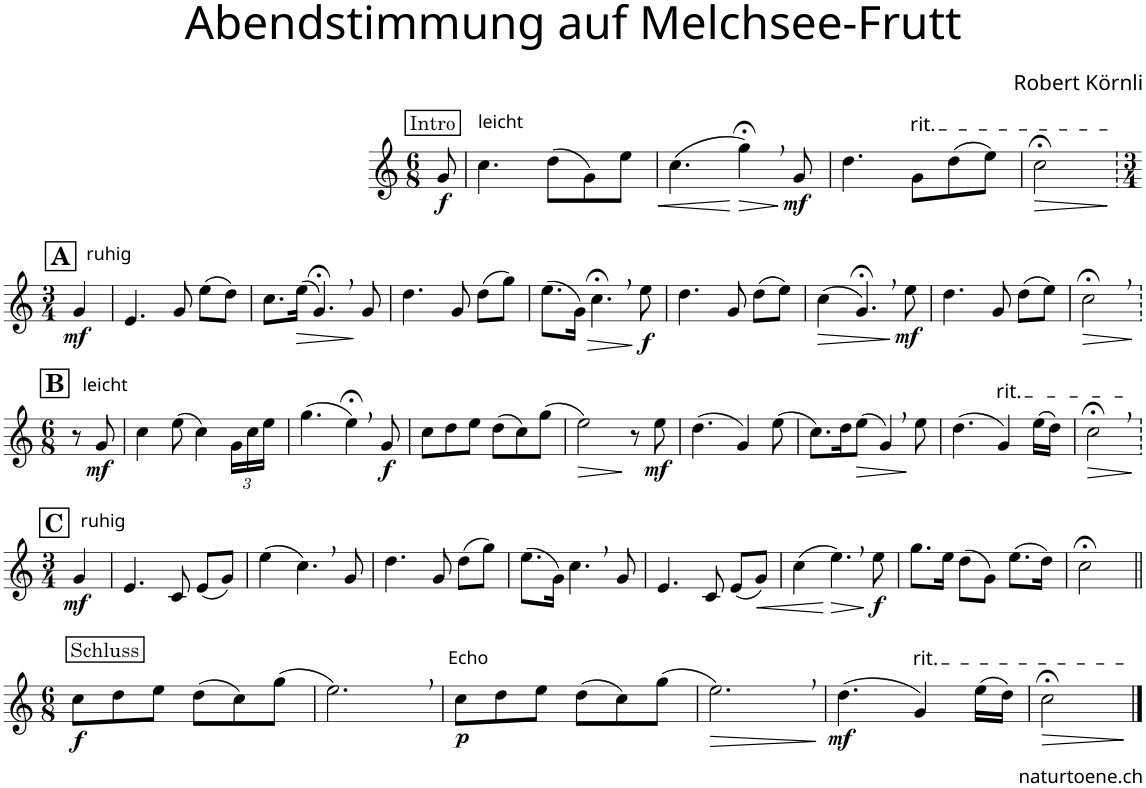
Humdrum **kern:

**kern	**dynam
*part1	*part1
*staff1	*staff1
*I"Alphorn	*
*I'Alphn.	*
*clefG2	*
*Trd4c6	*
*k[]	*
*M6/8	*
!!LO:REH:place=s1:a:cj:fs=11:t=Intro
=	=
!LO:TX:a:t=leicht	!
!	!LO:DY:b
8g/	f
=1	=1
4.cc\	.
(8dd\L	.
8g\)	.
!	!LO:HP:b
8ee\J	<
=2	=2
(4.cc\	.
!	!LO:HP:n=1:b
4gg;<,\)	[ >
!	!LO:DY:n=1:b
8g/	] mf
=3	=3
4.dd\	.
!LO:TX:a:t=rit.	!
8g\L	.
(8dd\	.
8ee\J)	.
=4	=4
!	!LO:HP:b
2cc;<\	>
.	]
!!LO:LB:g=z
=4X1	=4X1
!!LO:REH:place=s1:a:B:cj:fs=14:t=A
*M3/4	*
!LO:TX:a:t=ruhig	!
!	!LO:DY:b
4g/	mf
=5	=5
4.e/	.
8g/	.
(8ee\L	.
8dd\J)	.
=6	=6
8.cc\L	.
!	!LO:HP:b
(16ee\Jk	>
4.g;<,/)	.
8g/	]
=7	=7
4.dd\	.
8g/	.
(8dd\L	.
8gg\J)	.
=8	=8
(8.ee\L	.
!	!LO:HP:b
16g\Jk)	>
4.cc;<,\	.
!	!LO:DY:n=1:b
8ee\	] f
=9	=9
4.dd\	.
8g/	.
(8dd\L	.
8ee\J)	.
=10	=10
!	!LO:HP:b
(4cc\	>
4.g;<,/)	.
!	!LO:DY:n=1:b
8ee\	] mf
=11	=11
4.dd\	.
8g/	.
(8dd\L	.
8ee\J)	.
=12	=12
!	!LO:HP:b
2cc;<,\	>
.	]
!!LO:LB:g=z
!!LO:REH:place=s1:a:B:cj:fs=14:t=B
=12X2	=12X2
*M6/8	*
!LO:TX:a:t=leicht	!
8r	.
!	!LO:DY:b
8g/	mf
=13	=13
4cc\	.
(8ee\	.
4cc\)	.
*Xbrackettup	*
24g\LL	.
24cc\	.
24ee\JJ	.
=14	=14
(4.gg\	.
4ee;<,\)	.
!	!LO:DY:b
8g/	f
=15	=15
8cc\L	.
8dd\	.
8ee\J	.
(8dd\L	.
8cc\)	.
(8gg\J	.
=16	=16
!	!LO:HP:b
2ee\)	>
8r	]
!	!LO:DY:b
8ee\	mf
=17	=17
(4.dd\	.
4g/)	.
(8ee\	.
=18	=18
8.cc\L)	.
16dd\K	.
!	!LO:HP:b
(8ee\J	>
4g,/)	.
8ee\	]
=19	=19
(4.dd\	.
!LO:TX:a:t=rit.	!
4g/)	.
(16ee\LL	.
16dd\JJ)	.
=20	=20
!	!LO:HP:b
2cc;<,\	>
.	]
!!LO:LB:g=z
=20X3	=20X3
!!LO:REH:place=s1:a:B:cj:fs=14:t=C
*M3/4	*
!LO:TX:a:t=ruhig	!
!	!LO:DY:b
4g/	mf
=21	=21
4.e/	.
8c/	.
(8e/L	.
8g/J)	.
=22	=22
(4ee\	.
4.cc,\)	.
8g/	.
=23	=23
4.dd\	.
8g/	.
(8dd\L	.
8gg\J)	.
=24	=24
(8.ee\L	.
16g\Jk)	.
4.cc,\	.
8g/	.
=25	=25
4.e/	.
8c/	.
(8e/L	.
!	!LO:HP:b
8g/J)	<
=26	=26
(4cc\	.
!	!LO:HP:n=1:b
4.ee\)	[ >
!	!LO:DY:n=1:b
8ee\	] f
=27	=27
8.gg\L	.
16ee\Jk	.
(8dd\L	.
8g\J)	.
(8.ee\L	.
16dd\Jk)	.
=28	=28
2cc;<\	.
!!LO:LB:g=z
!!LO:REH:place=s1:a:cj:fs=11:t=Schluss:qo=1
=29||	=29||
*M6/8	*
!	!LO:DY:b
8cc\L	f
8dd\	.
8ee\J	.
(8dd\L	.
8cc\)	.
(8gg\J	.
=30	=30
2.ee,\)	.
=31	=31
!LO:TX:a:t=Echo	!
!	!LO:DY:b
8cc\L	p
8dd\	.
8ee\J	.
(8dd\L	.
8cc\)	.
(8gg\J	.
=32	=32
!	!LO:HP:b
2.ee,\)	>
.	]
=33	=33
!	!LO:DY:b
(4.dd\	mf
!LO:TX:a:t=rit.	!
4g/)	.
(16ee\LL	.
16dd\JJ)	.
=34	=34
!	!LO:HP:b
2cc;<\	>
.	]
==	==
*-	*-
